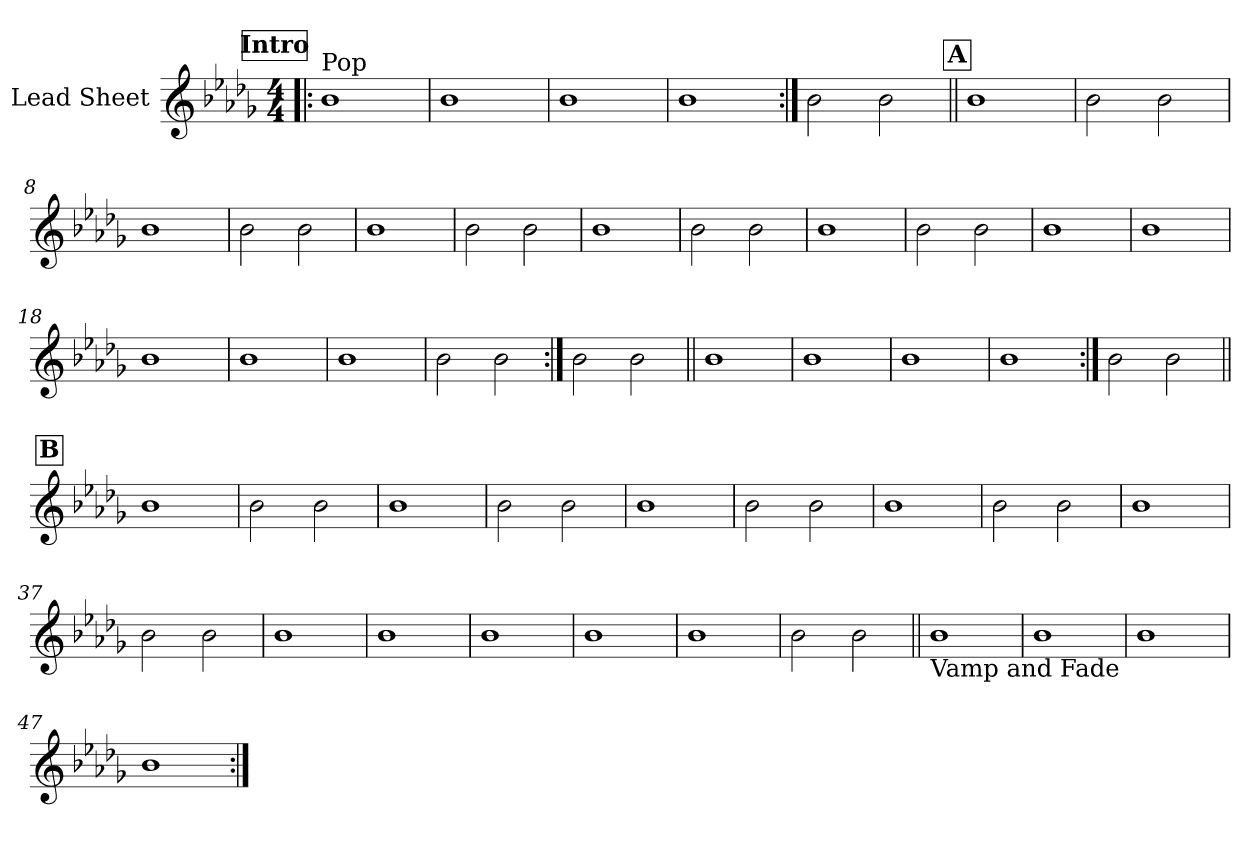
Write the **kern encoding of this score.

**kern
*part1
*staff1
*I"Lead Sheet
*clefG2
*k[b-e-a-d-g-]
*D-:
*M4/4
*MM105
!!LO:REH:place=s1:a:fs=14:t=Intro
=1!|:
!LO:TX:a:t=Pop
1b-
=2
1b-
=3
1b-
=4
1b-
=5:|!
2b-\
2b-\
!!LO:LB:g=z
!!LO:REH:place=s1:a:fs=14:t=A
=6||
1b-
=7
2b-\
2b-\
=8
1b-
=9
2b-\
2b-\
!!LO:LB:g=z
=10
1b-
=11
2b-\
2b-\
=12
1b-
=13
2b-\
2b-\
!!LO:LB:g=z
=14
1b-
=15
2b-\
2b-\
=16
1b-
=17
1b-
!!LO:LB:g=z
=18
1b-
=19
1b-
=20
1b-
=21
2b-\
2b-\
=22:|!
2b-\
2b-\
!!LO:LB:g=z
=23||
1b-
=24
1b-
=25
1b-
=26
1b-
=27:|!
2b-\
2b-\
!!LO:LB:g=z
!!LO:REH:place=s1:a:fs=14:t=B
=28||
1b-
=29
2b-\
2b-\
=30
1b-
=31
2b-\
2b-\
!!LO:LB:g=z
=32
1b-
=33
2b-\
2b-\
=34
1b-
=35
2b-\
2b-\
!!LO:LB:g=z
=36
1b-
=37
2b-\
2b-\
=38
1b-
=39
1b-
!!LO:LB:g=z
=40
1b-
=41
1b-
=42
1b-
=43
2b-\
2b-\
!!LO:PB:g=z
=44||
!LO:TX:b:t=Vamp and Fade
1b-
=45
1b-
=46
1b-
=47
1b-
=:|!
*-
